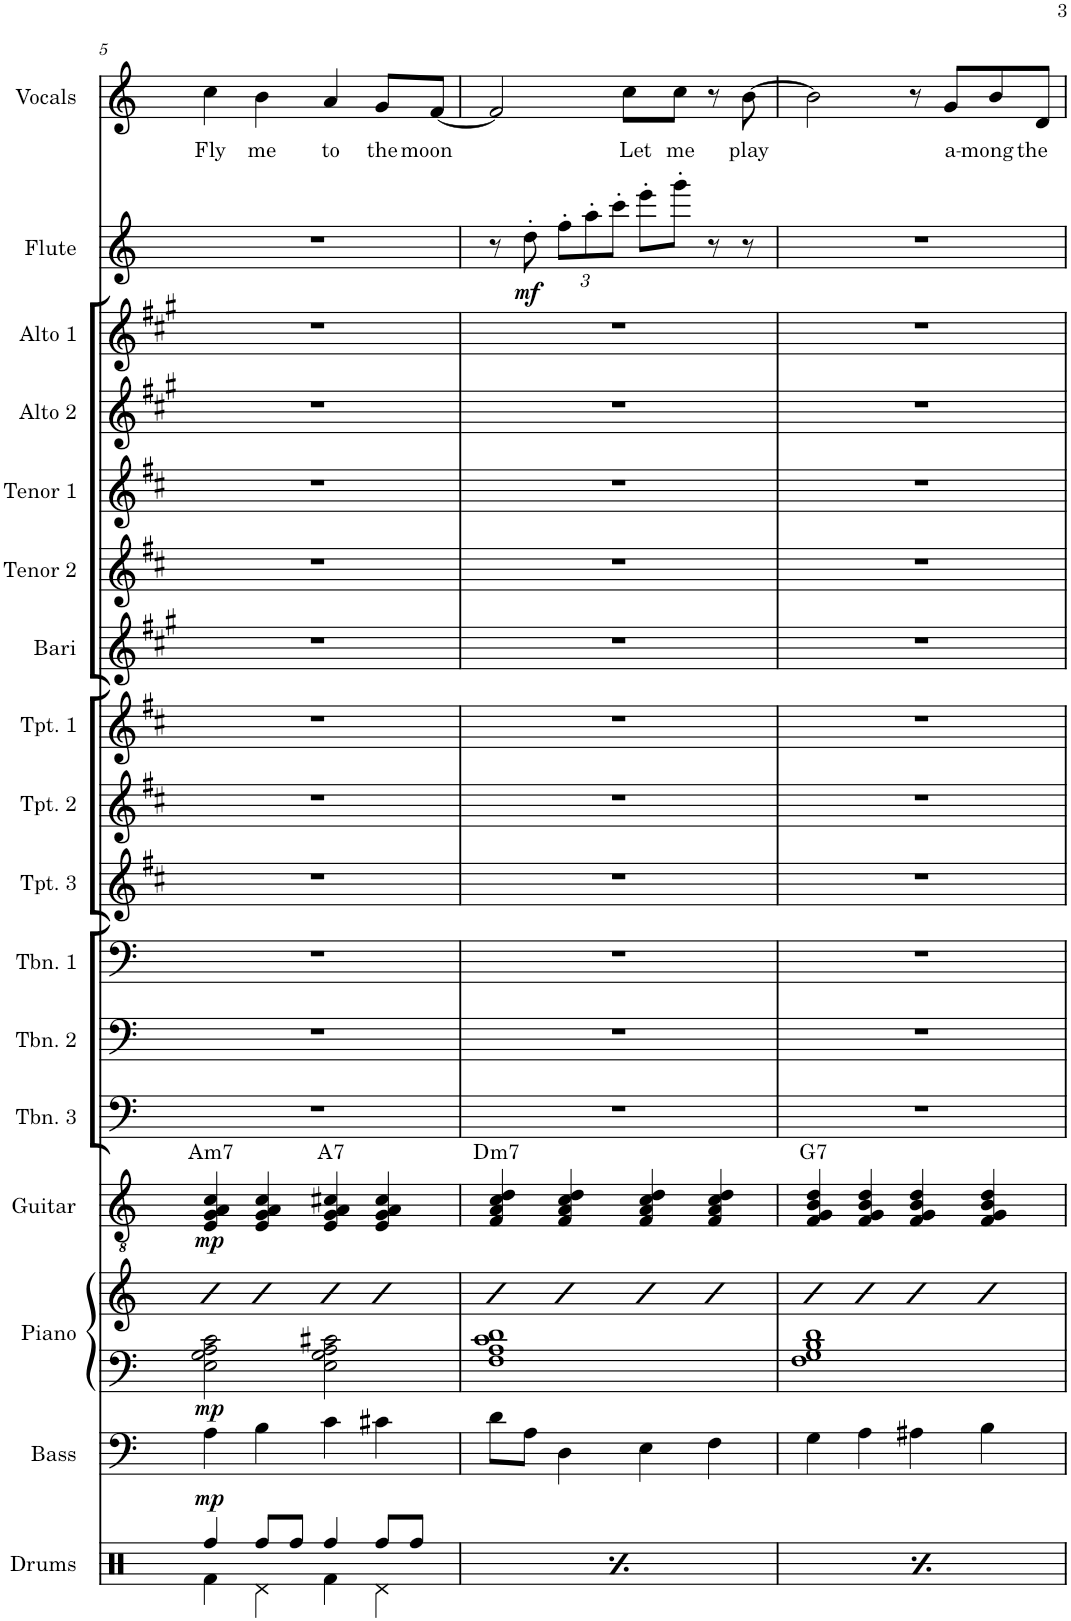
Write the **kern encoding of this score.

**kern	**kern	**dynam	**kern	**kern	**dynam	**kern	**dynam	**harte	**kern	**kern	**kern	**kern	**kern	**kern	**kern	**kern	**kern	**kern	**kern	**kern	**dynam	**kern	**text
*part17	*part16	*part16	*part15	*part15	*part15	*part14	*part14	*part14	*part13	*part12	*part11	*part10	*part9	*part8	*part7	*part6	*part5	*part4	*part3	*part2	*part2	*part1	*part1
*staff18	*staff17	*staff17	*staff16	*staff15	*staff15/16	*staff14	*staff14	*	*staff13	*staff12	*staff11	*staff10	*staff9	*staff8	*staff7	*staff6	*staff5	*staff4	*staff3	*staff2	*staff2	*staff1	*staff1
*I"Drums	*I"Bass	*	*I"Piano	*	*	*I"Guitar	*	*	*I"Trombone 3	*I"Trombone 2	*I"Trombone 1	*I"Trumpet 3	*I"Trumpet 2	*I"Trumpet 1	*I"Baritone Sax	*I"Tenor Sax 2	*I"Tenor Sax 1	*I"Alto Sax 2	*I"Alto Sax 1	*I"Flute	*	*I"Vocals	*
*I'Drums	*I'Bass	*	*I'Piano	*	*	*I'Guitar	*	*	*I'Tbn. 3	*I'Tbn. 2	*I'Tbn. 1	*I'Tpt. 3	*I'Tpt. 2	*I'Tpt. 1	*I'Bari	*I'Tenor 2	*I'Tenor 1	*I'Alto 2	*I'Alto 1	*I'Flute	*	*I'Vocals	*
!!LO:PB:g=z
*clefX	*clefF4	*	*clefF4	*clefG2	*	*clefGv2	*	*	*clefF4	*clefF4	*clefF4	*clefG2	*clefG2	*clefG2	*clefG2	*clefG2	*clefG2	*clefG2	*clefG2	*clefG2	*	*clefG2	*
*	*Trd7c12	*	*	*	*	*	*	*	*	*	*	*Trd1c2	*Trd1c2	*Trd1c2	*Trd12c21	*Trd8c14	*Trd8c14	*Trd5c9	*Trd5c9	*	*	*	*
*k[]	*k[]	*	*k[]	*k[]	*	*k[]	*	*	*k[]	*k[]	*k[]	*k[f#c#]	*k[f#c#]	*k[f#c#]	*k[f#c#g#]	*k[f#c#]	*k[f#c#]	*k[f#c#g#]	*k[f#c#g#]	*k[]	*	*k[]	*
*M4/4	*M4/4	*	*M4/4	*M4/4	*	*M4/4	*	*	*M4/4	*M4/4	*M4/4	*M4/4	*M4/4	*M4/4	*M4/4	*M4/4	*M4/4	*M4/4	*M4/4	*M4/4	*	*M4/4	*
=5	=5	=5	=5	=5	=5	=5	=5	=5	=5	=5	=5	=5	=5	=5	=5	=5	=5	=5	=5	=5	=5	=5	=5
*^	*	*	*	*	*	*	*	*	*	*	*	*	*	*	*	*	*	*	*	*	*	*	*
!	!	!	!LO:DY:b	!	!	!LO:DY:b=2	!	!LO:DY:b	!LO:H:kt=m7	!	!	!	!	!	!	!	!	!	!	!	!	!	!	!LO:LY:b
4Rff/	4Rf\	4A\	mp	2E\ 2G\ 2A\ 2c\	4b	mp	4E/ 4G/ 4A/ 4c/	mp	A:min7	1r	1r	1r	1r	1r	1r	1r	1r	1r	1r	1r	1r	.	4cc\	Fly
!	!	!	!	!	!	!	!	!	!	!	!	!	!	!	!	!	!	!	!	!	!	!	!	!LO:LY:b
8Rff/L	4Rd\	4B\	.	.	4b	.	4E/ 4G/ 4A/ 4c/	.	.	.	.	.	.	.	.	.	.	.	.	.	.	.	4b\	me
8Rff/J	.	.	.	.	.	.	.	.	.	.	.	.	.	.	.	.	.	.	.	.	.	.	.	.
!	!	!	!	!	!	!	!	!	!LO:H:kt=7	!	!	!	!	!	!	!	!	!	!	!	!	!	!	!LO:LY:b
4Rff/	4Rf\	4c\	.	2E\ 2G\ 2A\ 2c#X\	4b	.	4E/ 4G/ 4A/ 4c#X/	.	A:7	.	.	.	.	.	.	.	.	.	.	.	.	.	4a/	to
!	!	!	!	!	!	!	!	!	!	!	!	!	!	!	!	!	!	!	!	!	!	!	!	!LO:LY:b
8Rff/L	4Rd\	4c#X\	.	.	4b	.	4E/ 4G/ 4A/ 4c#/	.	.	.	.	.	.	.	.	.	.	.	.	.	.	.	8g/L	the
!	!	!	!	!	!	!	!	!	!	!	!	!	!	!	!	!	!	!	!	!	!	!	!	!LO:LY:b
8Rff/J	.	.	.	.	.	.	.	.	.	.	.	.	.	.	.	.	.	.	.	.	.	.	[8f/J	moon
=6	=6	=6	=6	=6	=6	=6	=6	=6	=6	=6	=6	=6	=6	=6	=6	=6	=6	=6	=6	=6	=6	=6	=6	=6
!	!	!	!	!	!	!	!	!	!LO:H:kt=m7	!	!	!	!	!	!	!	!	!	!	!	!	!	!	!
4Rff/	4Rf\	8d\L	.	1F 1A 1c 1d	4b	.	4F/ 4A/ 4c/ 4d/	.	D:min7	1r	1r	1r	1r	1r	1r	1r	1r	1r	1r	1r	8r	.	2f/]	.
!	!	!	!	!	!	!	!	!	!	!	!	!	!	!	!	!	!	!	!	!	!	!LO:DY:b	!	!
.	.	8A\J	.	.	.	.	.	.	.	.	.	.	.	.	.	.	.	.	.	.	8dd'\	mf	.	.
*	*	*	*	*	*	*	*	*	*	*	*	*	*	*	*	*	*	*	*	*	*Xbrackettup	*	*	*
8Rff/L	4Rd\	4D\	.	.	4b	.	4F/ 4A/ 4c/ 4d/	.	.	.	.	.	.	.	.	.	.	.	.	.	12ff'\L	.	.	.
.	.	.	.	.	.	.	.	.	.	.	.	.	.	.	.	.	.	.	.	.	12aa'\	.	.	.
8Rff/J	.	.	.	.	.	.	.	.	.	.	.	.	.	.	.	.	.	.	.	.	.	.	.	.
.	.	.	.	.	.	.	.	.	.	.	.	.	.	.	.	.	.	.	.	.	12ccc'\J	.	.	.
!	!	!	!	!	!	!	!	!	!	!	!	!	!	!	!	!	!	!	!	!	!	!	!	!LO:LY:b
4Rff/	4Rf\	4E\	.	.	4b	.	4F/ 4A/ 4c/ 4d/	.	.	.	.	.	.	.	.	.	.	.	.	.	8eee'\L	.	8cc\L	Let
!	!	!	!	!	!	!	!	!	!	!	!	!	!	!	!	!	!	!	!	!	!	!	!	!LO:LY:b
.	.	.	.	.	.	.	.	.	.	.	.	.	.	.	.	.	.	.	.	.	8ggg'\J	.	8cc\J	me
8Rff/L	4Rd\	4F\	.	.	4b	.	4F/ 4A/ 4c/ 4d/	.	.	.	.	.	.	.	.	.	.	.	.	.	8r	.	8r	.
!	!	!	!	!	!	!	!	!	!	!	!	!	!	!	!	!	!	!	!	!	!	!	!	!LO:LY:b
8Rff/J	.	.	.	.	.	.	.	.	.	.	.	.	.	.	.	.	.	.	.	.	8r	.	[8b\	play
=7	=7	=7	=7	=7	=7	=7	=7	=7	=7	=7	=7	=7	=7	=7	=7	=7	=7	=7	=7	=7	=7	=7	=7	=7
!	!	!	!	!	!	!	!	!	!LO:H:kt=7	!	!	!	!	!	!	!	!	!	!	!	!	!	!	!
4Rff/	4Rf\	4G\	.	1F 1G 1B 1d	4b	.	4F/ 4G/ 4B/ 4d/	.	G:7	1r	1r	1r	1r	1r	1r	1r	1r	1r	1r	1r	1r	.	2b\]	.
8Rff/L	4Rd\	4A\	.	.	4b	.	4F/ 4G/ 4B/ 4d/	.	.	.	.	.	.	.	.	.	.	.	.	.	.	.	.	.
8Rff/J	.	.	.	.	.	.	.	.	.	.	.	.	.	.	.	.	.	.	.	.	.	.	.	.
4Rff/	4Rf\	4A#X\	.	.	4b	.	4F/ 4G/ 4B/ 4d/	.	.	.	.	.	.	.	.	.	.	.	.	.	.	.	8r	.
!	!	!	!	!	!	!	!	!	!	!	!	!	!	!	!	!	!	!	!	!	!	!	!	!LO:LY:b
.	.	.	.	.	.	.	.	.	.	.	.	.	.	.	.	.	.	.	.	.	.	.	8g/L	a-
!	!	!	!	!	!	!	!	!	!	!	!	!	!	!	!	!	!	!	!	!	!	!	!	!LO:LY:b
8Rff/L	4Rd\	4B\	.	.	4b	.	4F/ 4G/ 4B/ 4d/	.	.	.	.	.	.	.	.	.	.	.	.	.	.	.	8b/	-mong
!	!	!	!	!	!	!	!	!	!	!	!	!	!	!	!	!	!	!	!	!	!	!	!	!LO:LY:b
8Rff/J	.	.	.	.	.	.	.	.	.	.	.	.	.	.	.	.	.	.	.	.	.	.	8d/J	the
*v	*v	*	*	*	*	*	*	*	*	*	*	*	*	*	*	*	*	*	*	*	*	*	*	*
=	=	=	=	=	=	=	=	=	=	=	=	=	=	=	=	=	=	=	=	=	=	=	=
*-	*-	*-	*-	*-	*-	*-	*-	*-	*-	*-	*-	*-	*-	*-	*-	*-	*-	*-	*-	*-	*-	*-	*-
